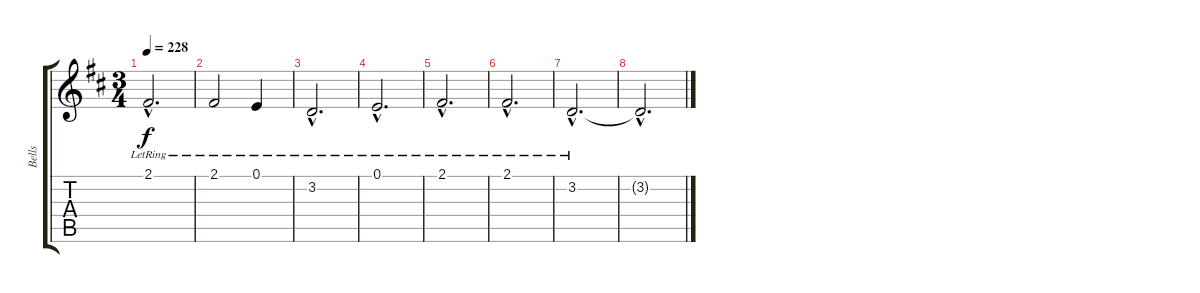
\track ("Bells" "Bells") {instrument tubularbells}
\staff {score tabs}
\tuning (E4 B3 G3 D3 A2 E2) {hide}
\ts (3 4)
\tempo 228
\clef g2
\ks d
2.1{hac lr}.2{d dy f} |
2.1{lr}.2 0.1{lr}.4 |
3.2{hac lr}.2{d} |
0.1{hac lr}.2{d} |
2.1{hac lr}.2{d} |
2.1{hac lr}.2{d} |
3.2{hac lr}.2{d} |
3.2{hac t}.2{d}
